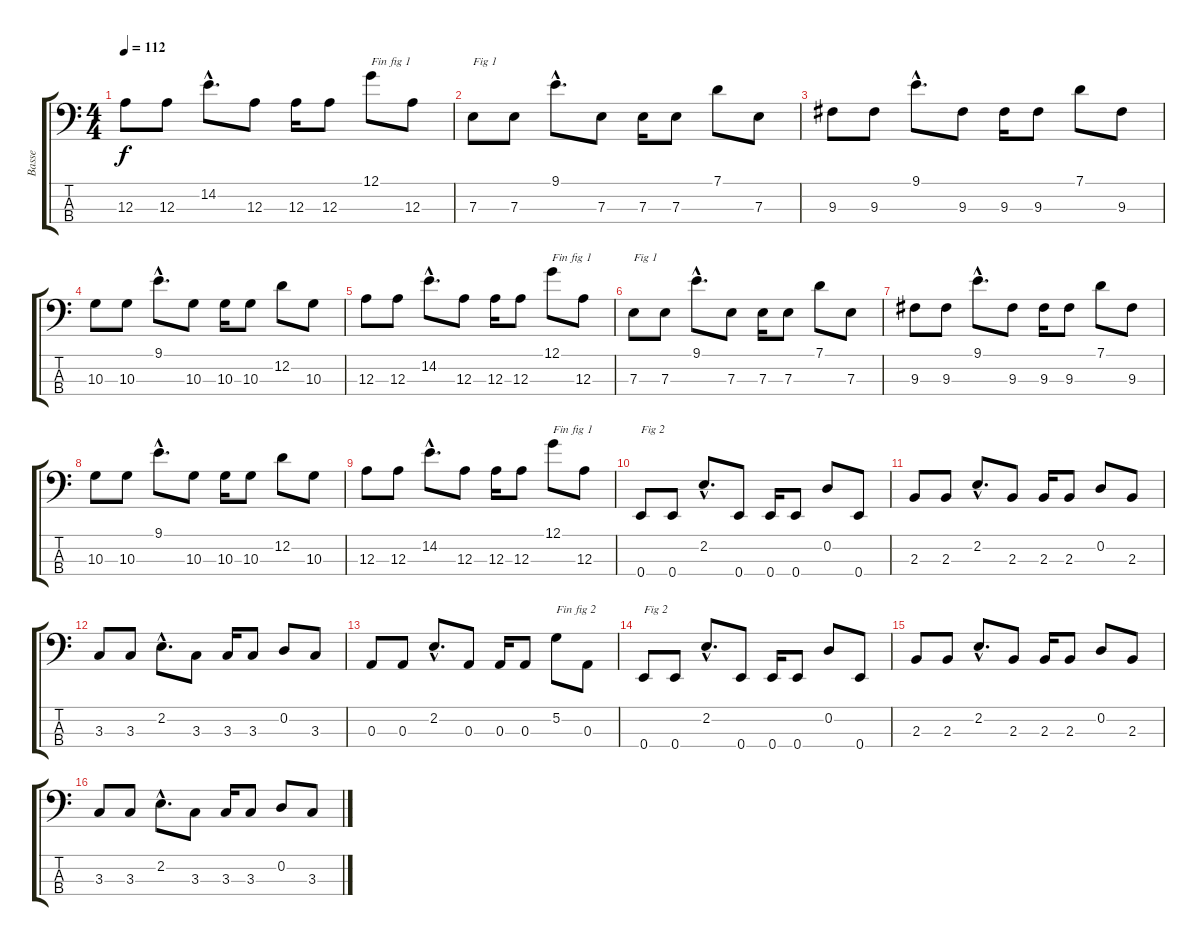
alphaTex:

\track ("Basse" "Basse") {instrument electricbasspick}
\staff {score tabs}
\tuning (G2 D2 A1 E1) {hide}
\ts (4 4)
\tempo 112
\clef f4
\ks c
12.3.8{dy f} 12.3.8 14.2{hac}.8{d} 12.3.8 12.3.16 12.3.8 12.1.8{txt "Fin fig 1"} 12.3.8 |
7.3.8{txt "Fig 1"} 7.3.8 9.1{hac}.8{d} 7.3.8 7.3.16 7.3.8 7.1.8 7.3.8 |
9.3.8 9.3.8 9.1{hac}.8{d} 9.3.8 9.3.16 9.3.8 7.1.8 9.3.8 |
10.3.8 10.3.8 9.1{hac}.8{d} 10.3.8 10.3.16 10.3.8 12.2.8 10.3.8 |
12.3.8 12.3.8 14.2{hac}.8{d} 12.3.8 12.3.16 12.3.8 12.1.8{txt "Fin fig 1"} 12.3.8 |
7.3.8{txt "Fig 1"} 7.3.8 9.1{hac}.8{d} 7.3.8 7.3.16 7.3.8 7.1.8 7.3.8 |
9.3.8 9.3.8 9.1{hac}.8{d} 9.3.8 9.3.16 9.3.8 7.1.8 9.3.8 |
10.3.8 10.3.8 9.1{hac}.8{d} 10.3.8 10.3.16 10.3.8 12.2.8 10.3.8 |
12.3.8 12.3.8 14.2{hac}.8{d} 12.3.8 12.3.16 12.3.8 12.1.8{txt "Fin fig 1"} 12.3.8 |
0.4.8{txt "Fig 2"} 0.4.8 2.2{hac}.8{d} 0.4.8 0.4.16 0.4.8 0.2.8 0.4.8 |
2.3.8 2.3.8 2.2{hac}.8{d} 2.3.8 2.3.16 2.3.8 0.2.8 2.3.8 |
3.3.8 3.3.8 2.2{hac}.8{d} 3.3.8 3.3.16 3.3.8 0.2.8 3.3.8 |
0.3.8 0.3.8 2.2{hac}.8{d} 0.3.8 0.3.16 0.3.8 5.2.8{txt "Fin fig 2"} 0.3.8 |
0.4.8{txt "Fig 2"} 0.4.8 2.2{hac}.8{d} 0.4.8 0.4.16 0.4.8 0.2.8 0.4.8 |
2.3.8 2.3.8 2.2{hac}.8{d} 2.3.8 2.3.16 2.3.8 0.2.8 2.3.8 |
3.3.8 3.3.8 2.2{hac}.8{d} 3.3.8 3.3.16 3.3.8 0.2.8 3.3.8
